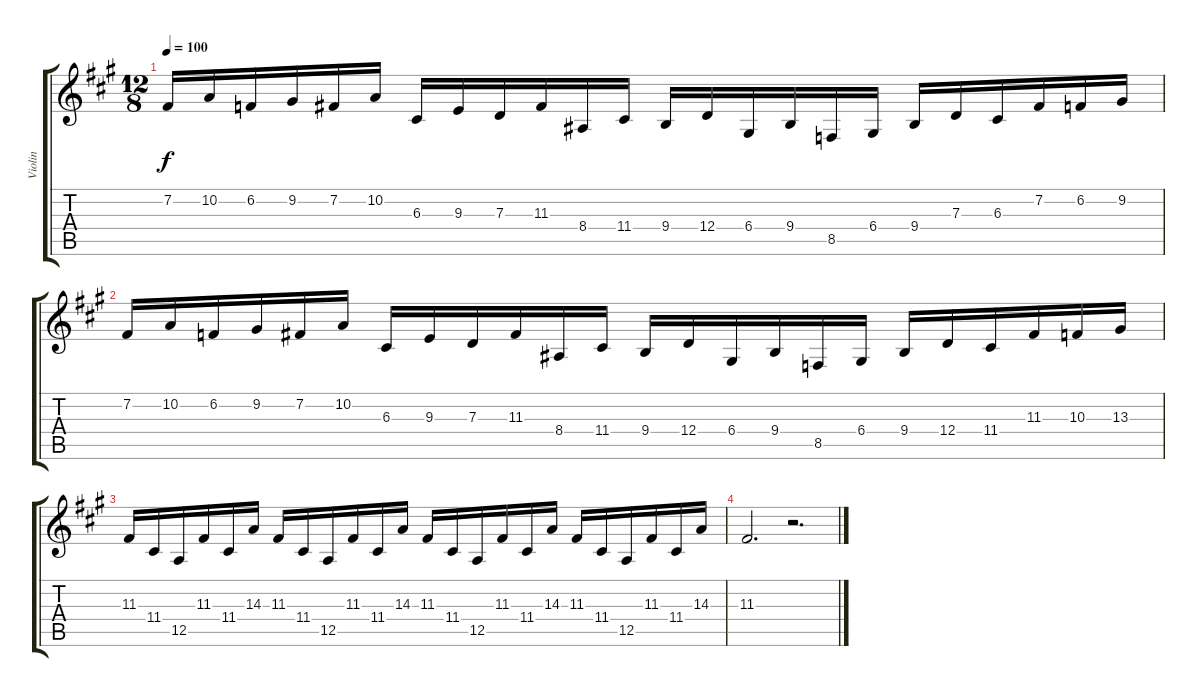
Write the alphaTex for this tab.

\track ("Violin" "Violin") {instrument violin}
\staff {score tabs}
\tuning (E4 B3 G3 D3 A2 E2) {hide}
\ts (12 8)
\tempo 100
\clef g2
\ks f#minor
7.2.16{dy f} 10.2.16 6.2.16 9.2.16 7.2.16 10.2.16 6.3.16 9.3.16 7.3.16 11.3.16 8.4.16 11.4.16 9.4.16 12.4.16 6.4.16 9.4.16 8.5.16 6.4.16 9.4.16 7.3.16 6.3.16 7.2.16 6.2.16 9.2.16 |
7.2.16 10.2.16 6.2.16 9.2.16 7.2.16 10.2.16 6.3.16 9.3.16 7.3.16 11.3.16 8.4.16 11.4.16 9.4.16 12.4.16 6.4.16 9.4.16 8.5.16 6.4.16 9.4.16 12.4.16 11.4.16 11.3.16 10.3.16 13.3.16 |
11.3.16 11.4.16 12.5.16 11.3.16 11.4.16 14.3.16 11.3.16 11.4.16 12.5.16 11.3.16 11.4.16 14.3.16 11.3.16 11.4.16 12.5.16 11.3.16 11.4.16 14.3.16 11.3.16 11.4.16 12.5.16 11.3.16 11.4.16 14.3.16 |
11.3.2{d} r.2{d}
